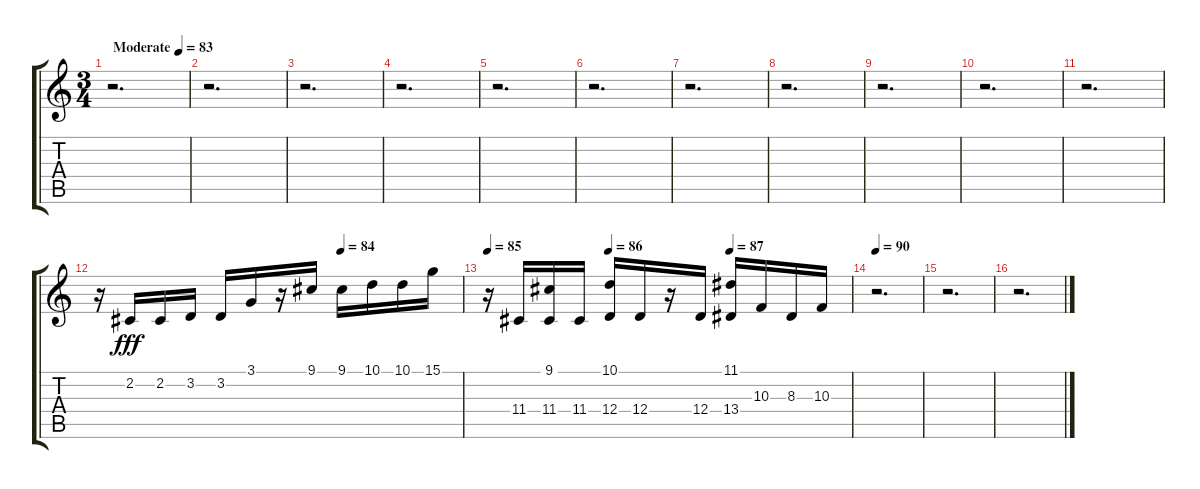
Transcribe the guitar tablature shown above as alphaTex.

\track "" {instrument stringensemble1}
\staff {score tabs}
\tuning (E4 B3 G3 D3 A2 E2) {hide}
\ts (3 4)
\tempo (83 "Moderate")
\clef g2
\ks c
r.2{d dy fff instrument stringensemble1} |
r.2{d} |
r.2{d} |
r.2{d} |
r.2{d} |
r.2{d} |
r.2{d} |
r.2{d} |
r.2{d} |
r.2{d} |
r.2{d} |
\tempo (84 0.6666666666666666)
r.16 2.2.16 2.2.16 3.2.16 3.2.16 3.1.16 r.16 9.1.16 9.1.16 10.1.16 10.1.16 15.1.16 |
\tempo 85
\tempo (86 0.3333333333333333)
\tempo (87 0.6666666666666666)
r.16 11.4.16 (9.1 11.4).16 11.4.16 (10.1 12.4).16 12.4.16 r.16 12.4.16 (11.1 13.4).16 10.3.16 8.3.16 10.3.16 |
\tempo 90
r.2{d} |
r.2{d} |
r.2{d}
